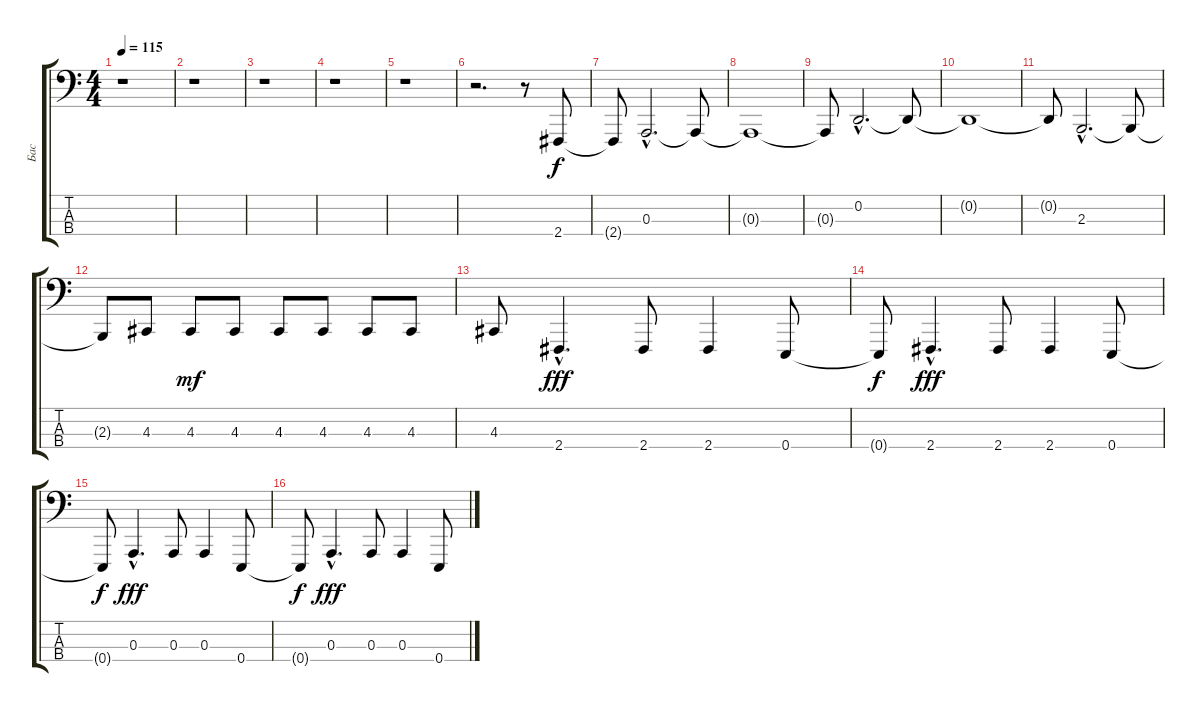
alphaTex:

\track ("Бас" "Бас") {instrument stringensemble1}
\staff {score tabs}
\tuning (G2 D2 A1 E1) {hide}
\ts (4 4)
\tempo 115
\clef f4
\ks c
r.1{dy f} |
r.1 |
r.1 |
r.1 |
r.1 |
r.2{d} r.8 2.4.8 |
2.4{t}.8 0.3{hac}.2{d} 0.3{t}.8 |
0.3{t}.1 |
0.3{t}.8 0.2{hac}.2{d} 0.2{t}.8 |
0.2{t}.1 |
0.2{t}.8 2.3{hac}.2{d} 2.3{t}.8 |
2.3{t}.8 4.3.8 4.3.8{dy mf} 4.3.8 4.3.8 4.3.8 4.3.8 4.3.8 |
4.3.8 2.4{hac}.4{d dy fff} 2.4.8 2.4.4 0.4.8 |
0.4{t}.8{dy f} 2.4{hac}.4{d dy fff} 2.4.8 2.4.4 0.4.8 |
0.4{t}.8{dy f} 0.3{hac}.4{d dy fff} 0.3.8 0.3.4 0.4.8 |
0.4{t}.8{dy f} 0.3{hac}.4{d dy fff} 0.3.8 0.3.4 0.4.8
